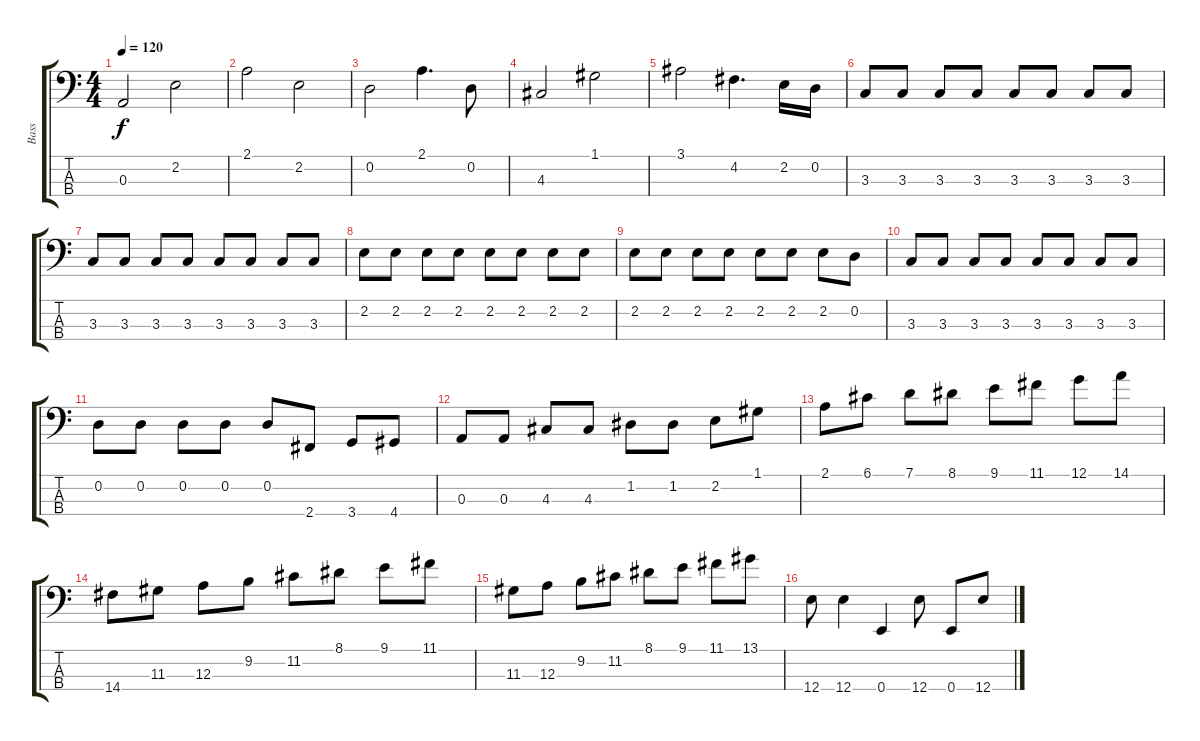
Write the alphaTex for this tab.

\track ("Bass" "Bass") {instrument electricbassfinger}
\staff {score tabs}
\tuning (G2 D2 A1 E1) {hide}
\ts (4 4)
\tempo 120
\clef f4
\ks c
0.3.2{dy f} 2.2.2 |
2.1.2 2.2.2 |
0.2.2 2.1.4{d} 0.2.8 |
4.3.2 1.1.2 |
3.1.2 4.2.4{d} 2.2.16 0.2.16 |
3.3.8 3.3.8 3.3.8 3.3.8 3.3.8 3.3.8 3.3.8 3.3.8 |
3.3.8 3.3.8 3.3.8 3.3.8 3.3.8 3.3.8 3.3.8 3.3.8 |
2.2.8 2.2.8 2.2.8 2.2.8 2.2.8 2.2.8 2.2.8 2.2.8 |
2.2.8 2.2.8 2.2.8 2.2.8 2.2.8 2.2.8 2.2.8 0.2.8 |
3.3.8 3.3.8 3.3.8 3.3.8 3.3.8 3.3.8 3.3.8 3.3.8 |
0.2.8 0.2.8 0.2.8 0.2.8 0.2.8 2.4.8 3.4.8 4.4.8 |
0.3.8 0.3.8 4.3.8 4.3.8 1.2.8 1.2.8 2.2.8 1.1.8 |
2.1.8 6.1.8 7.1.8 8.1.8 9.1.8 11.1.8 12.1.8 14.1.8 |
14.4.8 11.3.8 12.3.8 9.2.8 11.2.8 8.1.8 9.1.8 11.1.8 |
11.3.8 12.3.8 9.2.8 11.2.8 8.1.8 9.1.8 11.1.8 13.1.8 |
12.4.8 12.4.4 0.4.4 12.4.8 0.4.8 12.4.8
